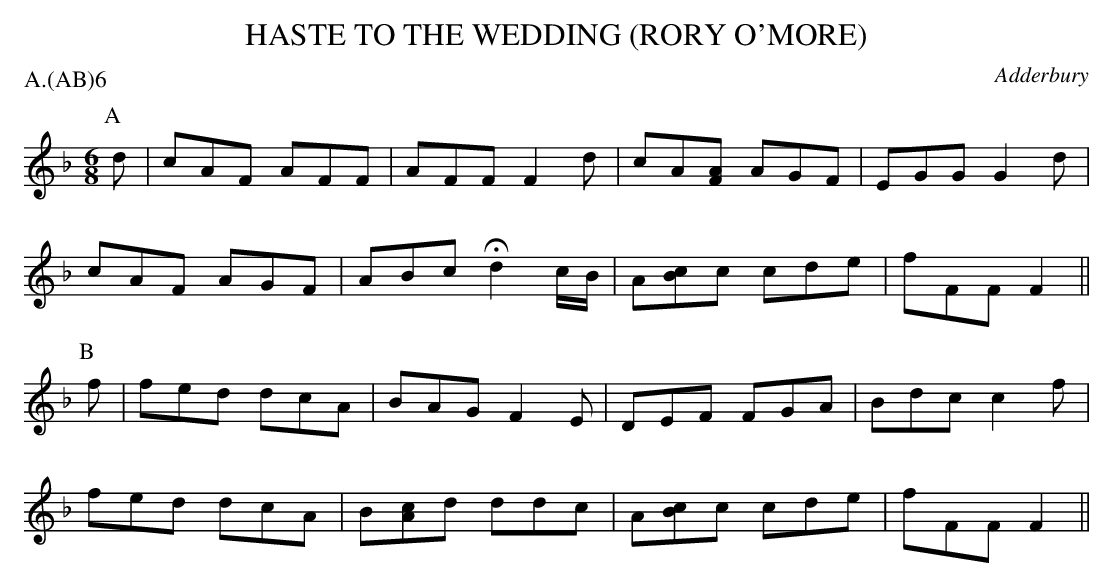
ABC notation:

X:1
T: HASTE TO THE WEDDING (RORY O'MORE)
O: Adderbury
P: A.(AB)6
M: 6/8
L: 1/8
K: F
P: A
d | cAF AFF | AFF  F2d    | cA[AF] AGF | EGG G2d |
    cAF AGF | ABc Hd2c/B/ | A[cB]c cde | fFF F2 ||
P: B
f | fed dcA | BAG    F2E | DEF    FGA | Bdc c2f |
    fed dcA | B[cA]d ddc | A[cB]c cde | fFF F2 ||
